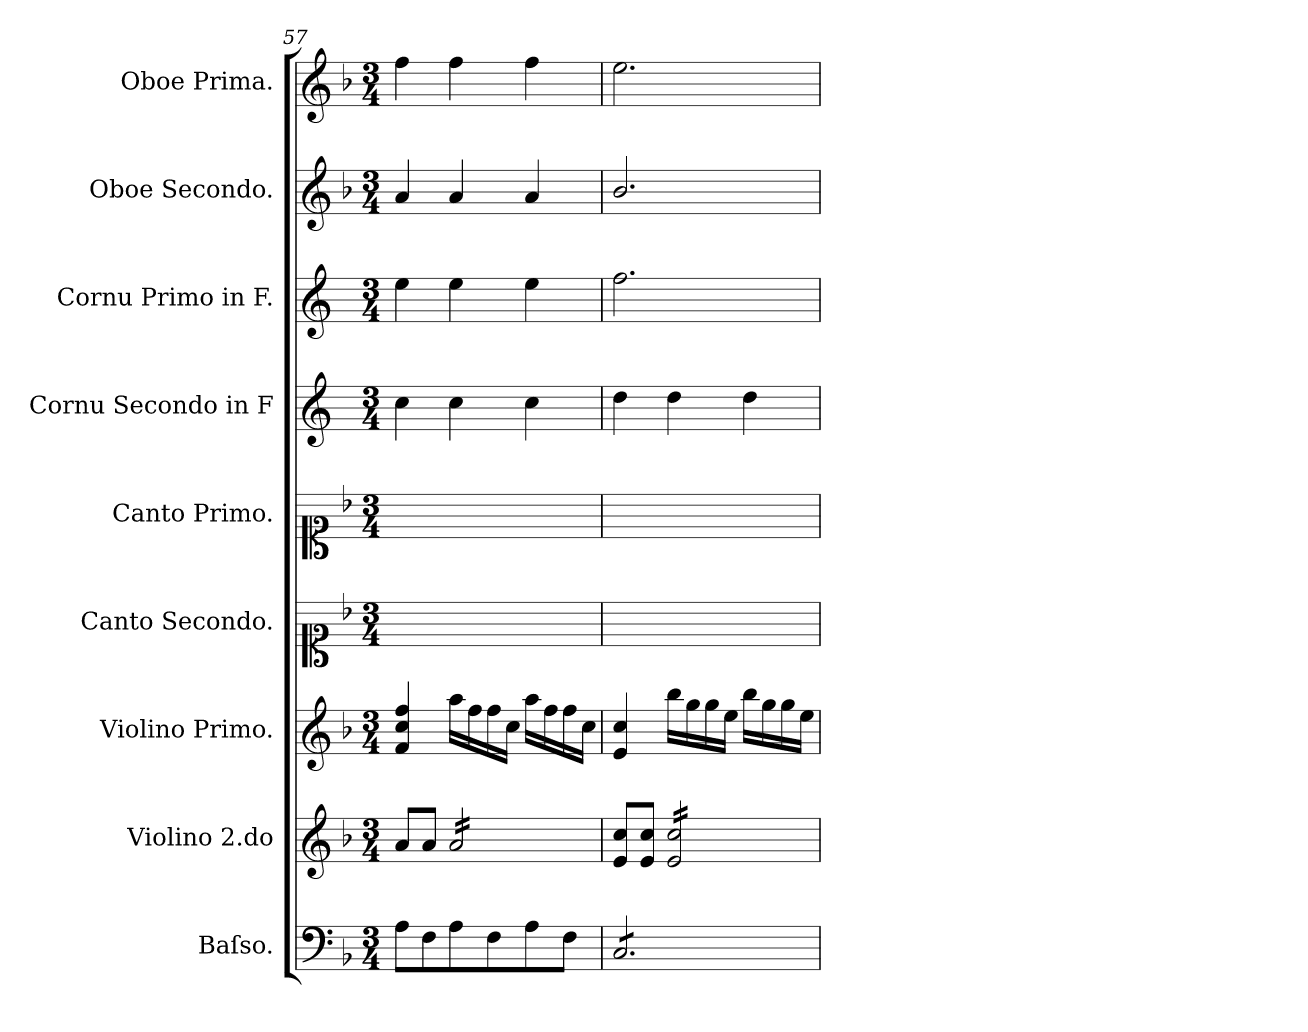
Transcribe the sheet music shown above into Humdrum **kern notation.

**kern	**kern	**kern	**kern	**kern	**kern	**kern	**kern	**kern
*part9	*part8	*part7	*part6	*part5	*part4	*part3	*part2	*part1
*staff9	*staff8	*staff7	*staff6	*staff5	*staff4	*staff3	*staff2	*staff1
*I"Baſso.	*I"Violino 2.do	*I"Violino Primo.	*I"Canto Secondo.	*I"Canto Primo.	*I"Cornu Secondo in F	*I"Cornu Primo in F.	*I"Oboe Secondo.	*I"Oboe Prima.
*I'B	*	*I'Vn I	*	*	*	*I'Cor I in F	*	*I'Ob I
*clefF4	*clefG2	*clefG2	*clefC1	*clefC1	*clefG2	*clefG2	*clefG2	*clefG2
*	*	*	*	*	*ITrd4c7	*ITrd4c7	*	*
*k[b-]	*k[b-]	*k[b-]	*k[b-]	*k[b-]	*k[b-]	*k[b-]	*k[b-]	*k[b-]
*F:	*F:	*F:	*F:	*F:	*	*	*F:	*F:
*M3/4	*M3/4	*M3/4	*M3/4	*M3/4	*M3/4	*M3/4	*M3/4	*M3/4
=57	=57	=57	=57	=57	=57	=57	=57	=57
8A\L	8a/L	4f/ 4cc/ 4ff/	2.ryy	2.ryy	4f\	4a\	4a/	4ff\
8F\	8a/J	.	.	.	.	.	.	.
*	*tremolo	*	*	*	*	*	*	*
8A\	16a/LL	16aa\LL	.	.	4f\	4a\	4a/	4ff\
.	16a/	16ff\	.	.	.	.	.	.
8F\	16a/	16ff\	.	.	.	.	.	.
.	16a/	16cc\JJ	.	.	.	.	.	.
8A\	16a/	16aa\LL	.	.	4f\	4a\	4a/	4ff\
.	16a/	16ff\	.	.	.	.	.	.
8F\J	16a/	16ff\	.	.	.	.	.	.
.	16a/JJ	16cc\JJ	.	.	.	.	.	.
*	*Xtremolo	*	*	*	*	*	*	*
=58	=58	=58	=58	=58	=58	=58	=58	=58
*tremolo	*	*	*	*	*	*	*	*
8C/L	8e/ 8cc/L	4e/ 4cc/	2.ryy	2.ryy	4g\	2.b-\	2.b-/	2.ee\
8C/	8e/ 8cc/J	.	.	.	.	.	.	.
*	*tremolo	*	*	*	*	*	*	*
8C/	16e/ 16cc/LL	16bb-\LL	.	.	4g\	.	.	.
.	16e/ 16cc/	16gg\	.	.	.	.	.	.
8C/	16e/ 16cc/	16gg\	.	.	.	.	.	.
.	16e/ 16cc/	16ee\JJ	.	.	.	.	.	.
8C/	16e/ 16cc/	16bb-\LL	.	.	4g\	.	.	.
.	16e/ 16cc/	16gg\	.	.	.	.	.	.
8C/J	16e/ 16cc/	16gg\	.	.	.	.	.	.
*Xtremolo	*	*	*	*	*	*	*	*
.	16e/ 16cc/JJ	16ee\JJ	.	.	.	.	.	.
*	*Xtremolo	*	*	*	*	*	*	*
=	=	=	=	=	=	=	=	=
*-	*-	*-	*-	*-	*-	*-	*-	*-
